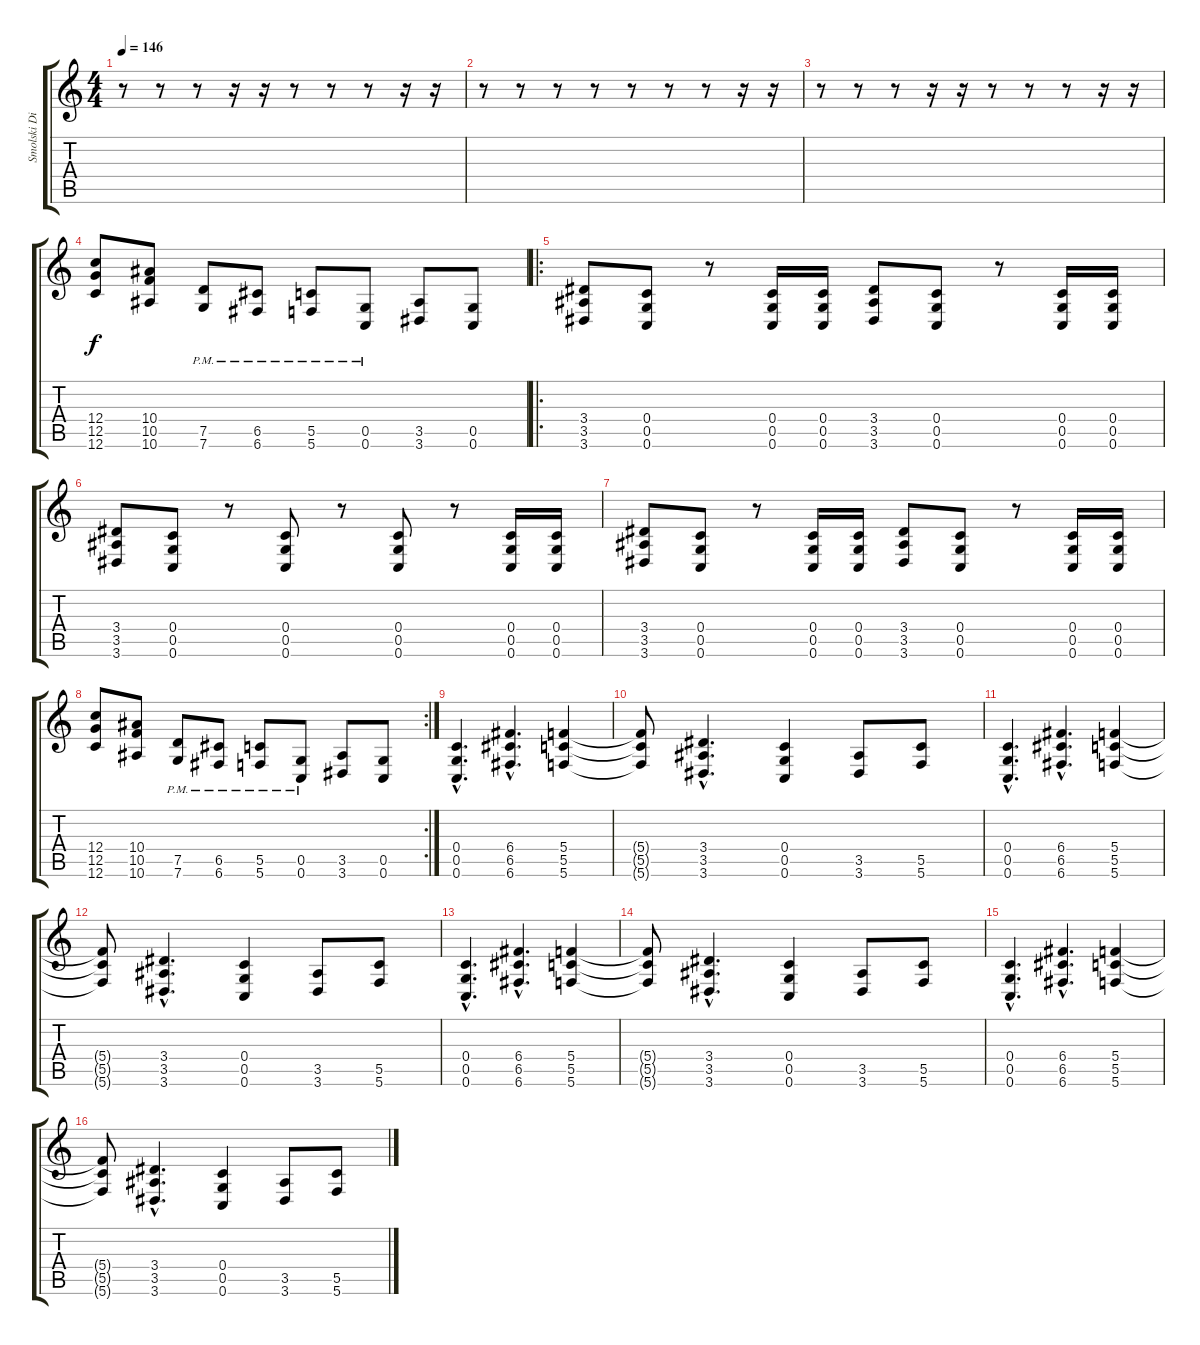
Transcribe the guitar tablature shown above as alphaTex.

\track ("Smolski Dist Left" "Smolski Di") {instrument distortionguitar}
\staff {score tabs}
\tuning (D4 A3 F3 C3 G2 C2) {hide}
\ts (4 4)
\tempo 146
\clef g2
\ks c
r.8{dy f} r.8 r.8 r.16 r.16 r.8 r.8 r.8 r.16 r.16 |
r.8 r.8 r.8 r.8 r.8 r.8 r.8 r.16 r.16 |
r.8 r.8 r.8 r.16 r.16 r.8 r.8 r.8 r.16 r.16 |
(12.4 12.5 12.6).8 (10.4 10.5 10.6).8 (7.5{pm} 7.6{pm}).8 (6.5{pm} 6.6{pm}).8 (5.5{pm} 5.6{pm}).8 (0.5{pm} 0.6{pm}).8 (3.5 3.6).8 (0.5 0.6).8 |
\ro
(3.4 3.5 3.6).8 (0.4 0.5 0.6).8 r.8 (0.4 0.5 0.6).16 (0.4 0.5 0.6).16 (3.4 3.5 3.6).8 (0.4 0.5 0.6).8 r.8 (0.4 0.5 0.6).16 (0.4 0.5 0.6).16 |
(3.4 3.5 3.6).8 (0.4 0.5 0.6).8 r.8 (0.4 0.5 0.6).8 r.8 (0.4 0.5 0.6).8 r.8 (0.4 0.5 0.6).16 (0.4 0.5 0.6).16 |
(3.4 3.5 3.6).8 (0.4 0.5 0.6).8 r.8 (0.4 0.5 0.6).16 (0.4 0.5 0.6).16 (3.4 3.5 3.6).8 (0.4 0.5 0.6).8 r.8 (0.4 0.5 0.6).16 (0.4 0.5 0.6).16 |
\rc 2
(12.4 12.5 12.6).8 (10.4 10.5 10.6).8 (7.5{pm} 7.6{pm}).8 (6.5{pm} 6.6{pm}).8 (5.5{pm} 5.6{pm}).8 (0.5{pm} 0.6{pm}).8 (3.5 3.6).8 (0.5 0.6).8 |
(0.4{hac} 0.5{hac} 0.6{hac}).4{d} (6.4{hac} 6.5{hac} 6.6{hac}).4{d} (5.4 5.5 5.6).4 |
(5.4{t} 5.5{t} 5.6{t}).8 (3.4{hac} 3.5{hac} 3.6{hac}).4{d} (0.4 0.5 0.6).4 (3.5 3.6).8 (5.5 5.6).8 |
(0.4{hac} 0.5{hac} 0.6{hac}).4{d} (6.4{hac} 6.5{hac} 6.6{hac}).4{d} (5.4 5.5 5.6).4 |
(5.4{t} 5.5{t} 5.6{t}).8 (3.4{hac} 3.5{hac} 3.6{hac}).4{d} (0.4 0.5 0.6).4 (3.5 3.6).8 (5.5 5.6).8 |
(0.4{hac} 0.5{hac} 0.6{hac}).4{d} (6.4{hac} 6.5{hac} 6.6{hac}).4{d} (5.4 5.5 5.6).4 |
(5.4{t} 5.5{t} 5.6{t}).8 (3.4{hac} 3.5{hac} 3.6{hac}).4{d} (0.4 0.5 0.6).4 (3.5 3.6).8 (5.5 5.6).8 |
(0.4{hac} 0.5{hac} 0.6{hac}).4{d} (6.4{hac} 6.5{hac} 6.6{hac}).4{d} (5.4 5.5 5.6).4 |
(5.4{t} 5.5{t} 5.6{t}).8 (3.4{hac} 3.5{hac} 3.6{hac}).4{d} (0.4 0.5 0.6).4 (3.5 3.6).8 (5.5 5.6).8
